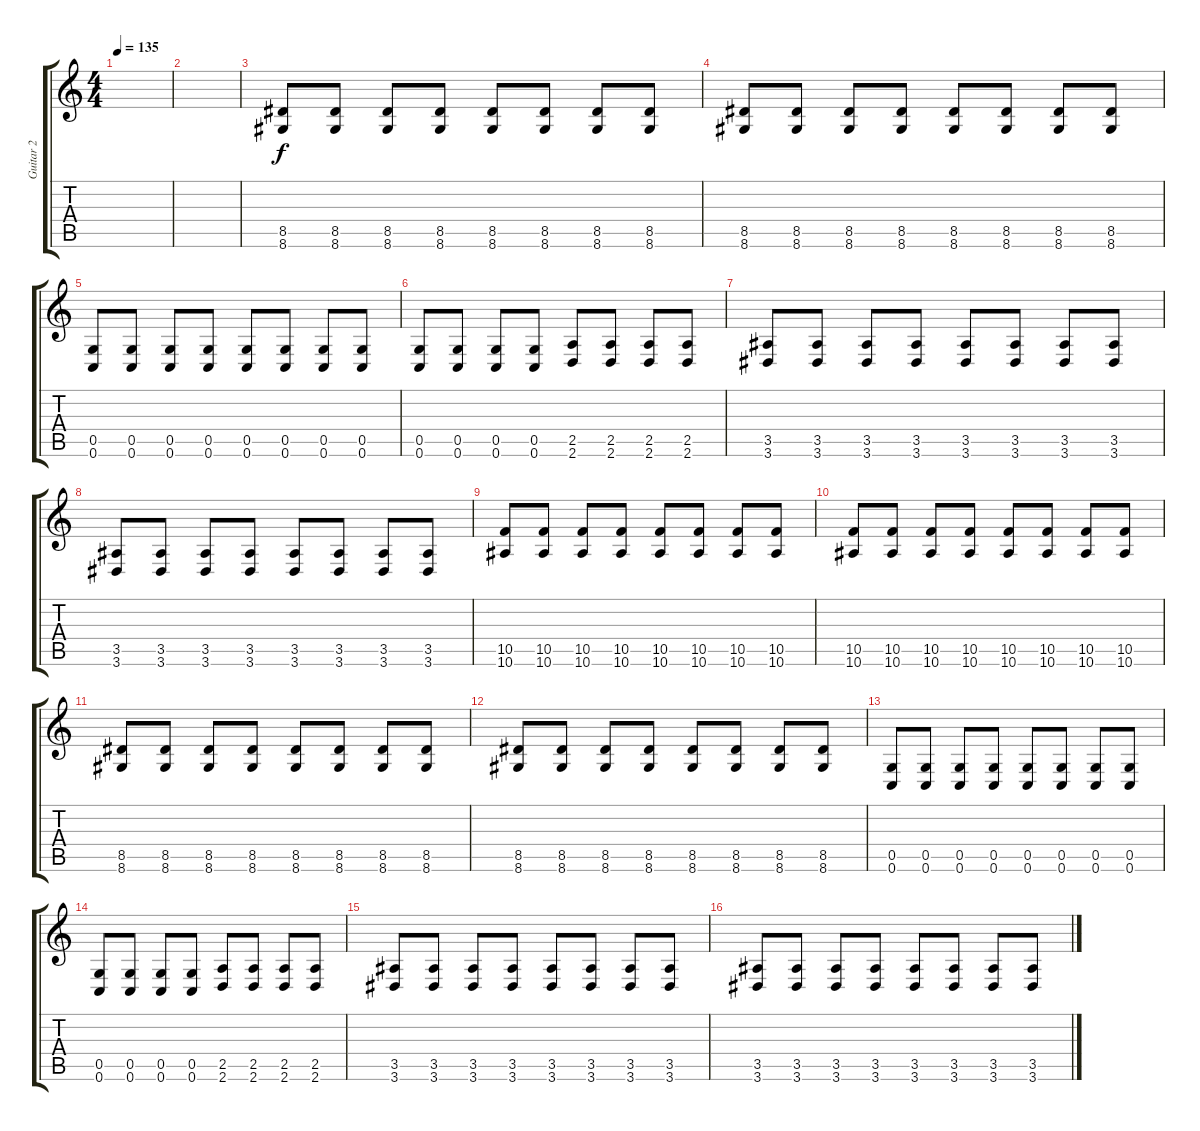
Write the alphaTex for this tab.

\track ("Guitar 2" "Guitar 2") {instrument acousticguitarsteel}
\staff {score tabs}
\tuning (D4 A3 F3 C3 G2 C2) {hide}
\ts (4 4)
\tempo 135
\clef g2
\ks c
|
|
(8.5 8.6).8{instrument distortionguitar} (8.5 8.6).8 (8.5 8.6).8 (8.5 8.6).8 (8.5 8.6).8 (8.5 8.6).8 (8.5 8.6).8 (8.5 8.6).8 |
(8.5 8.6).8 (8.5 8.6).8 (8.5 8.6).8 (8.5 8.6).8 (8.5 8.6).8 (8.5 8.6).8 (8.5 8.6).8 (8.5 8.6).8 |
(0.5 0.6).8 (0.5 0.6).8 (0.5 0.6).8 (0.5 0.6).8 (0.5 0.6).8 (0.5 0.6).8 (0.5 0.6).8 (0.5 0.6).8 |
(0.5 0.6).8 (0.5 0.6).8 (0.5 0.6).8 (0.5 0.6).8 (2.5 2.6).8 (2.5 2.6).8 (2.5 2.6).8 (2.5 2.6).8 |
(3.5 3.6).8 (3.5 3.6).8 (3.5 3.6).8 (3.5 3.6).8 (3.5 3.6).8 (3.5 3.6).8 (3.5 3.6).8 (3.5 3.6).8 |
(3.5 3.6).8 (3.5 3.6).8 (3.5 3.6).8 (3.5 3.6).8 (3.5 3.6).8 (3.5 3.6).8 (3.5 3.6).8 (3.5 3.6).8 |
(10.5 10.6).8 (10.5 10.6).8 (10.5 10.6).8 (10.5 10.6).8 (10.5 10.6).8 (10.5 10.6).8 (10.5 10.6).8 (10.5 10.6).8 |
(10.5 10.6).8 (10.5 10.6).8 (10.5 10.6).8 (10.5 10.6).8 (10.5 10.6).8 (10.5 10.6).8 (10.5 10.6).8 (10.5 10.6).8 |
(8.5 8.6).8 (8.5 8.6).8 (8.5 8.6).8 (8.5 8.6).8 (8.5 8.6).8 (8.5 8.6).8 (8.5 8.6).8 (8.5 8.6).8 |
(8.5 8.6).8 (8.5 8.6).8 (8.5 8.6).8 (8.5 8.6).8 (8.5 8.6).8 (8.5 8.6).8 (8.5 8.6).8 (8.5 8.6).8 |
(0.5 0.6).8 (0.5 0.6).8 (0.5 0.6).8 (0.5 0.6).8 (0.5 0.6).8 (0.5 0.6).8 (0.5 0.6).8 (0.5 0.6).8 |
(0.5 0.6).8 (0.5 0.6).8 (0.5 0.6).8 (0.5 0.6).8 (2.5 2.6).8 (2.5 2.6).8 (2.5 2.6).8 (2.5 2.6).8 |
(3.5 3.6).8 (3.5 3.6).8 (3.5 3.6).8 (3.5 3.6).8 (3.5 3.6).8 (3.5 3.6).8 (3.5 3.6).8 (3.5 3.6).8 |
(3.5 3.6).8 (3.5 3.6).8 (3.5 3.6).8 (3.5 3.6).8 (3.5 3.6).8 (3.5 3.6).8 (3.5 3.6).8 (3.5 3.6).8
